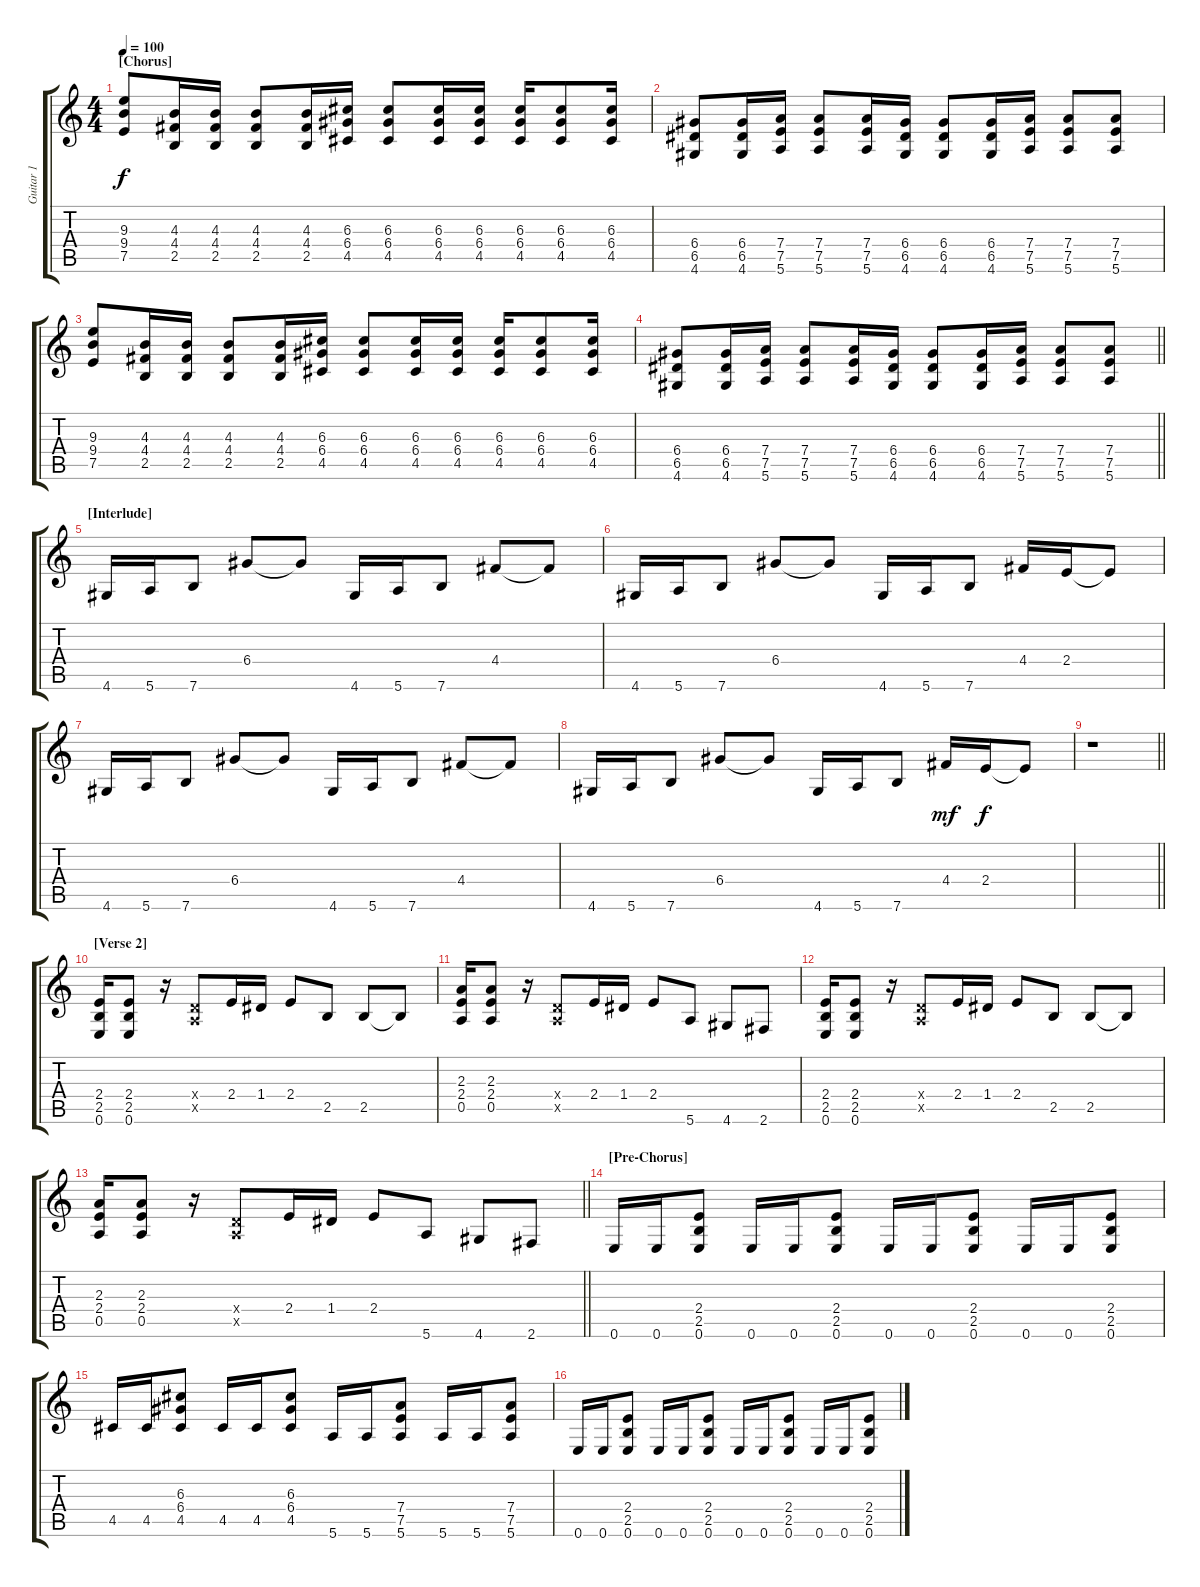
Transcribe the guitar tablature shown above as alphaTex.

\track ("Guitar 1" "Guitar 1") {instrument distortionguitar}
\staff {score tabs}
\tuning (E4 B3 G3 D3 A2 E2) {hide}
\ts (4 4)
\section ("" "[Chorus]")
\tempo 100
\clef g2
\ks c
(9.3 9.4 7.5).8{dy f} (4.3 4.4 2.5).16 (4.3 4.4 2.5).16 (4.3 4.4 2.5).8 (4.3 4.4 2.5).16 (6.3 6.4 4.5).16 (6.3 6.4 4.5).8 (6.3 6.4 4.5).16 (6.3 6.4 4.5).16 (6.3 6.4 4.5).16 (6.3 6.4 4.5).8 (6.3 6.4 4.5).16 |
(6.4 6.5 4.6).8 (6.4 6.5 4.6).16 (7.4 7.5 5.6).16 (7.4 7.5 5.6).8 (7.4 7.5 5.6).16 (6.4 6.5 4.6).16 (6.4 6.5 4.6).8 (6.4 6.5 4.6).16 (7.4 7.5 5.6).16 (7.4 7.5 5.6).8 (7.4 7.5 5.6).8 |
(9.3 9.4 7.5).8 (4.3 4.4 2.5).16 (4.3 4.4 2.5).16 (4.3 4.4 2.5).8 (4.3 4.4 2.5).16 (6.3 6.4 4.5).16 (6.3 6.4 4.5).8 (6.3 6.4 4.5).16 (6.3 6.4 4.5).16 (6.3 6.4 4.5).16 (6.3 6.4 4.5).8 (6.3 6.4 4.5).16 |
\barLineRight lightlight
(6.4 6.5 4.6).8 (6.4 6.5 4.6).16 (7.4 7.5 5.6).16 (7.4 7.5 5.6).8 (7.4 7.5 5.6).16 (6.4 6.5 4.6).16 (6.4 6.5 4.6).8 (6.4 6.5 4.6).16 (7.4 7.5 5.6).16 (7.4 7.5 5.6).8 (7.4 7.5 5.6).8 |
\section ("" "[Interlude]")
4.6.16 5.6.16 7.6.8 6.4.8 6.4{t}.8 4.6.16 5.6.16 7.6.8 4.4.8 4.4{t}.8 |
4.6.16 5.6.16 7.6.8 6.4.8 6.4{t}.8 4.6.16 5.6.16 7.6.8 4.4.16 2.4.16 2.4{t}.8 |
4.6.16 5.6.16 7.6.8 6.4.8 6.4{t}.8 4.6.16 5.6.16 7.6.8 4.4.8 4.4{t}.8 |
4.6.16 5.6.16 7.6.8 6.4.8 6.4{t}.8 4.6.16 5.6.16 7.6.8 4.4.16{dy mf} 2.4.16{dy f} 2.4{t}.8 |
\barLineRight lightlight
r.1 |
\section ("" "[Verse 2]")
(2.4 2.5 0.6).16 (2.4 2.5 0.6).8 r.16 (0.4{x} 0.5{x}).8 2.4.16 1.4.16 2.4.8 2.5.8 2.5.8 2.5{t}.8 |
(2.3 2.4 0.5).16 (2.3 2.4 0.5).8 r.16 (0.4{x} 0.5{x}).8 2.4.16 1.4.16 2.4.8 5.6.8 4.6.8 2.6.8 |
(2.4 2.5 0.6).16 (2.4 2.5 0.6).8 r.16 (0.4{x} 0.5{x}).8 2.4.16 1.4.16 2.4.8 2.5.8 2.5.8 2.5{t}.8 |
\barLineRight lightlight
(2.3 2.4 0.5).16 (2.3 2.4 0.5).8 r.16 (0.4{x} 0.5{x}).8 2.4.16 1.4.16 2.4.8 5.6.8 4.6.8 2.6.8 |
\section ("" "[Pre-Chorus]")
0.6.16 0.6.16 (2.4 2.5 0.6).8 0.6.16 0.6.16 (2.4 2.5 0.6).8 0.6.16 0.6.16 (2.4 2.5 0.6).8 0.6.16 0.6.16 (2.4 2.5 0.6).8 |
4.5.16 4.5.16 (6.3 6.4 4.5).8 4.5.16 4.5.16 (6.3 6.4 4.5).8 5.6.16 5.6.16 (7.4 7.5 5.6).8 5.6.16 5.6.16 (7.4 7.5 5.6).8 |
0.6.16 0.6.16 (2.4 2.5 0.6).8 0.6.16 0.6.16 (2.4 2.5 0.6).8 0.6.16 0.6.16 (2.4 2.5 0.6).8 0.6.16 0.6.16 (2.4 2.5 0.6).8
